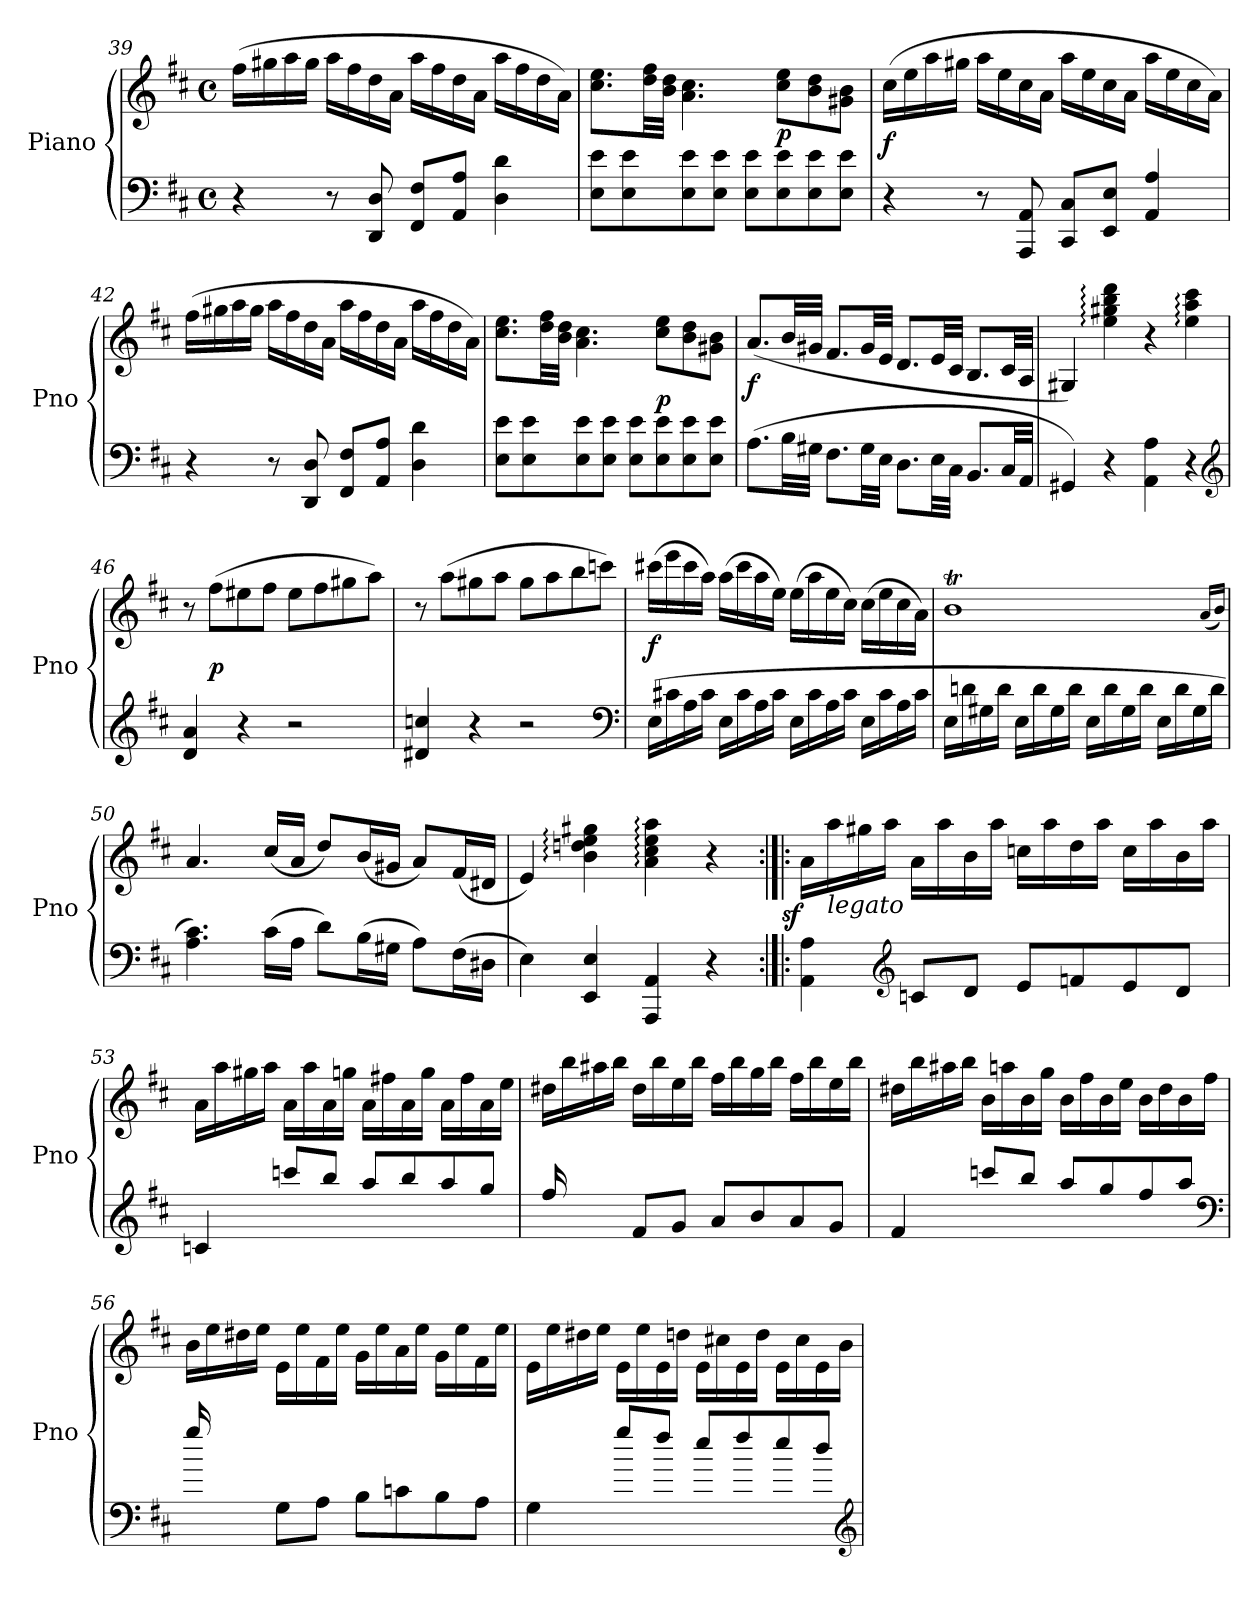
**kern	**kern	**dynam
*part1	*part1	*part1
*staff2	*staff1	*staff1/2
*I"Piano	*	*
*I'Pno	*	*
*clefF4	*clefG2	*
*k[f#c#]	*k[f#c#]	*
*D:	*D:	*
*M4/4	*M4/4	*
*met(c)	*met(c)	*
=39	=39	=39
4r	(16ff#LL	.
.	16gg#X	.
.	16aa	.
.	16gg#JJ	.
8r	16aaLL	.
.	16ff#	.
8DD 8D	16dd	.
.	16aJJ	.
8FF# 8F#L	16aaLL	.
.	16ff#	.
8AA 8AJ	16dd	.
.	16aJJ	.
4D 4d	16aaLL	.
.	16ff#	.
.	16dd	.
.	16aJJ)	.
=40	=40	=40
8E 8eL	8.cc# 8.eeL	.
8E 8e	.	.
.	32dd 32ff#LL	.
.	32b 32ddJJJ	.
8E 8e	4.a 4.cc#	.
8E 8eJ	.	.
8E 8eL	.	.
8E 8e	8cc# 8eeL	p
8E 8e	8b 8dd	.
8E 8eJ	8g#X 8bJ	.
=41	=41	=41
4r	(16cc#LL	f
.	16ee	.
.	16aa	.
.	16gg#XJJ	.
8r	16aaLL	.
.	16ee	.
8AAA 8AA	16cc#	.
.	16aJJ	.
8CC# 8C#L	16aaLL	.
.	16ee	.
8EE 8EJ	16cc#	.
.	16aJJ	.
4AA/ 4A/	16aaLL	.
.	16ee	.
.	16cc#	.
.	16aJJ)	.
=42	=42	=42
4r	(16ff#LL	.
.	16gg#X	.
.	16aa	.
.	16gg#JJ	.
8r	16aaLL	.
.	16ff#	.
8DD 8D	16dd	.
.	16aJJ	.
8FF# 8F#L	16aaLL	.
.	16ff#	.
8AA 8AJ	16dd	.
.	16aJJ	.
4D 4d	16aaLL	.
.	16ff#	.
.	16dd	.
.	16aJJ)	.
=43	=43	=43
8E 8eL	8.cc# 8.eeL	.
8E 8e	.	.
.	32dd 32ff#LL	.
.	32b 32ddJJJ	.
8E 8e	4.a 4.cc#	.
8E 8eJ	.	.
8E 8eL	.	.
8E 8e	8cc# 8eeL	p
8E 8e	8b 8dd	.
8E 8eJ	8g#X 8bJ	.
=44	=44	=44
(8.AL	(8.aL	f
32BLL	32bLL	.
32G#XJJJ	32g#XJJJ	.
8.F#L	8.f#L	.
32G#LL	32g#LL	.
32EJJJ	32eJJJ	.
8.DL	8.dL	.
32ELL	32eLL	.
32C#JJJ	32c#JJJ	.
8.BBL	8.BL	.
32C#LL	32c#LL	.
32AAJJJ	32AJJJ	.
=45	=45	=45
4GG#X)	4G#X)	.
4r	4ee: 4gg#X: 4bb: 4ddd:	.
4AA 4A	4r	.
4r	4ee: 4aa: 4ccc#:	.
*clefG2	*	*
=46	=46	=46
4d 4a	8r	.
.	(8ff#L	p
4r	8ee#X	.
.	8ff#J	.
2r	8ee#L	.
.	8ff#	.
.	8gg#X	.
.	8aaJ)	.
=47	=47	=47
4d#X 4ccn	8r	.
.	(8aaL	.
4r	8gg#X	.
.	8aaJ	.
2r	8gg#L	.
.	8aa	.
.	8bb	.
.	8cccnJ)	.
*clefF4	*	*
=48	=48	=48
(16ELL	(16ccc#XLL	f
16c#X	16eee	.
16A	16ccc#	.
16c#JJ	16aaJJ)	.
16ELL	(16aaLL	.
16c#	16ccc#	.
16A	16aa	.
16c#JJ	16eeJJ)	.
16ELL	(16eeLL	.
16c#	16aa	.
16A	16ee	.
16c#JJ	16cc#JJ)	.
16ELL	(16cc#LL	.
16c#	16ee	.
16A	16cc#	.
16c#JJ	16aJJ)	.
=49	=49	=49
16ELL	1bT	.
16dn	.	.
16G#X	.	.
16dJJ	.	.
16ELL	.	.
16d	.	.
16G#	.	.
16dJJ	.	.
16ELL	.	.
16d	.	.
16G#	.	.
16dJJ	.	.
16ELL	.	.
16d	.	.
16G#	.	.
16dJJ	.	.
.	(16qaLL	.
.	16qbJJ)	.
=50	=50	=50
4.A 4.c#)	4.aTTT	.
(16c#LL	(16cc#/LL	.
16AJJ	16a/JJ	.
8dL)	8dd/L)	.
(16BL	(16b/L	.
16G#XJJ	16g#X/JJ	.
8AL)	8aL)	.
(16F#L	(16f#L	.
16D#XJJ	16d#XJJ	.
=51	=51	=51
4E)	4e)	.
4EE 4E	4b: 4ddn: 4ee: 4gg#X:	.
4AAA 4AA	4a: 4cc#: 4ee: 4aa:	.
4r	4r	.
=52:|!|:	=52:|!|:	=52:|!|:
!	!	!LO:DY:rj
4AA 4A	16aLL	sf
!	!LO:TX:b:i:t=legato	!
.	16aa	.
.	16gg#X	.
.	16aaJJ	.
*clefG2	*	*
8cnL	16aLL	.
.	16aa	.
8dJ	16b	.
.	16aaJJ	.
8eL	16ccnLL	.
.	16aa	.
8fn	16dd	.
.	16aaJJ	.
8e	16ccLL	.
.	16aa	.
8dJ	16b	.
.	16aaJJ	.
=53	=53	=53
4cn	16aLL	.
.	16aa	.
.	16gg#X	.
.	16aaJJ	.
8cccn/L	16a\LL	.
.	16aa\	.
8bb/J	16a\	.
.	16ggn\JJ	.
8aa/L	16a\LL	.
.	16ff#X\	.
8bb/	16a\	.
.	16gg\JJ	.
8aa/	16a\LL	.
.	16ff#\	.
8gg/J	16a\	.
.	16ee\JJ	.
=54	=54	=54
16ff#/	16dd#X\LL	.
8.ryy	16bb\	.
.	16aa#X\	.
.	16bb\JJ	.
8f#L	16dd#LL	.
.	16bb	.
8gJ	16ee	.
.	16bbJJ	.
8aL	16ff#LL	.
.	16bb	.
8b	16gg	.
.	16bbJJ	.
8a	16ff#LL	.
.	16bb	.
8gJ	16ee	.
.	16bbJJ	.
=55	=55	=55
4f#	16dd#XLL	.
.	16bb	.
.	16aa#X	.
.	16bbJJ	.
8cccn/L	16b\LL	.
.	16aan\	.
8bb/J	16b\	.
.	16gg\JJ	.
8aa/L	16b\LL	.
.	16ff#\	.
8gg/	16b\	.
.	16ee\JJ	.
8ff#/	16b\LL	.
.	16dd#\	.
8aa/J	16b\	.
.	16ff#\JJ	.
*clefF4	*	*
=56	=56	=56
16gg/	16b\LL	.
8.ryy	16ee\	.
.	16dd#X\	.
.	16ee\JJ	.
8GL	16e\LL	.
.	16ee\	.
8AJ	16f#\	.
.	16ee\JJ	.
8BL	16gLL	.
.	16ee	.
8cn	16a	.
.	16eeJJ	.
8B	16gLL	.
.	16ee	.
8AJ	16f#	.
.	16eeJJ	.
=57	=57	=57
4G	16e\LL	.
.	16ee\	.
.	16dd#X\	.
.	16ee\JJ	.
8gg/L	16e\LL	.
.	16ee\	.
8ff#/J	16e\	.
.	16ddn\JJ	.
8ee/L	16e\LL	.
.	16cc#X\	.
8ff#/	16e\	.
.	16dd\JJ	.
8ee/	16e\LL	.
.	16cc#\	.
8dd/J	16e\	.
.	16b\JJ	.
*clefG2	*	*
=	=	=
*-	*-	*-
